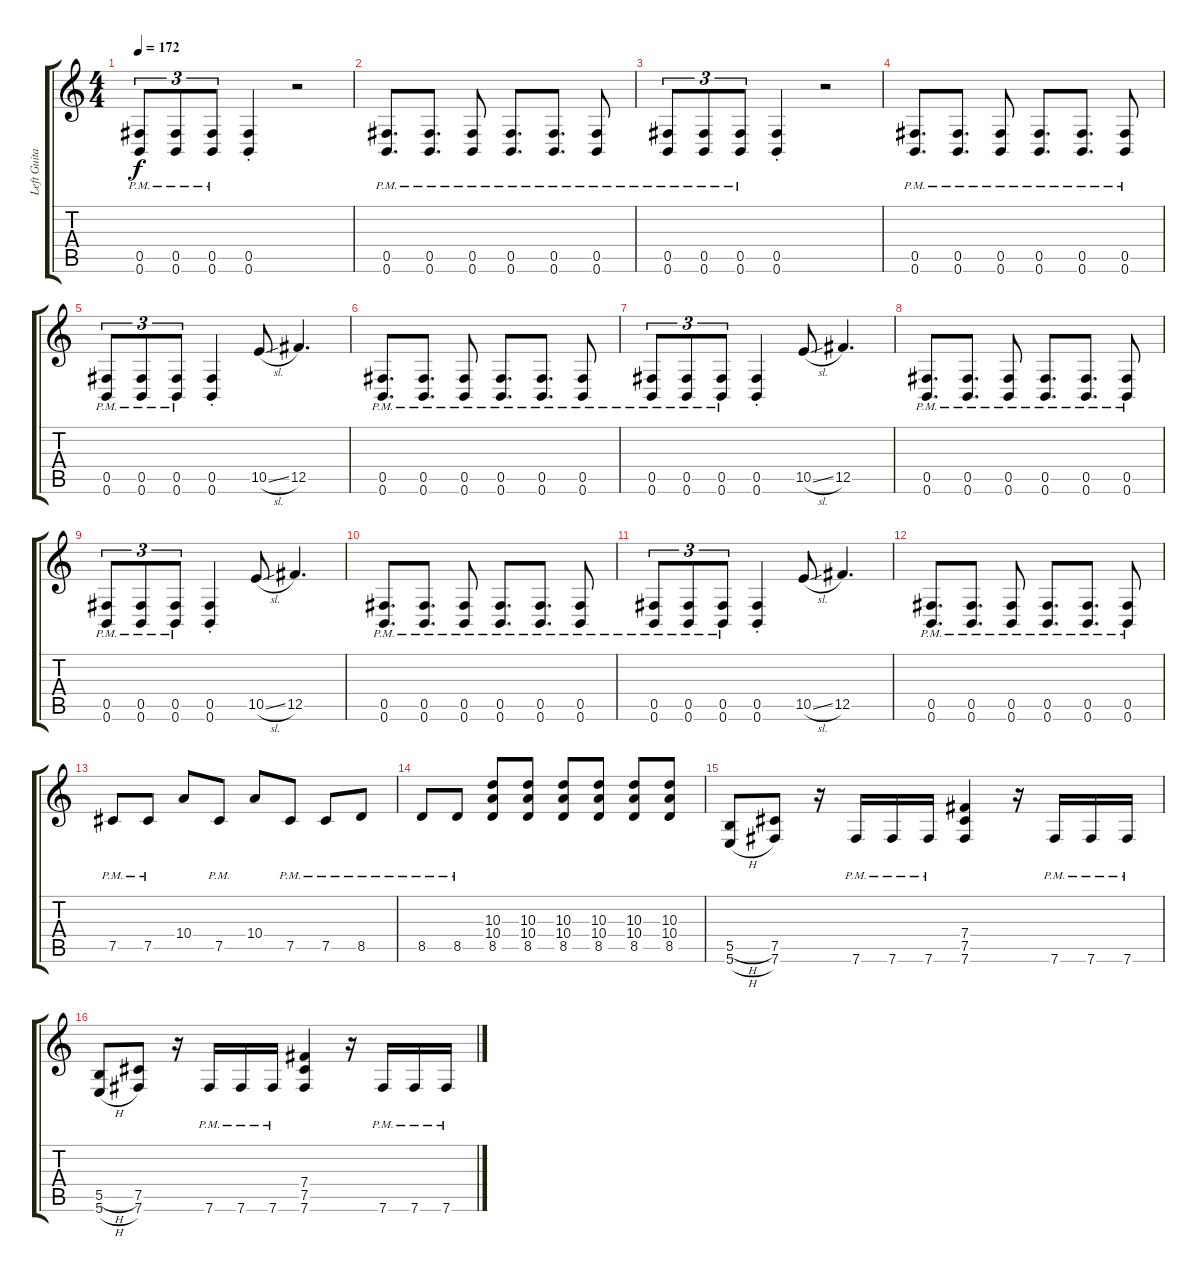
\track ("Left Guitar" "Left Guita") {instrument distortionguitar}
\staff {score tabs}
\tuning (Db4 Ab3 E3 B2 Gb2 B1) {hide}
\ts (4 4)
\tempo 172
\clef g2
\ks c
(0.5{pm} 0.6{pm}).8{tu (3 2) dy f} (0.5{pm} 0.6{pm}).8{tu (3 2)} (0.5{pm} 0.6{pm}).8{tu (3 2)} (0.5{st} 0.6).4 r.2 |
(0.5{pm} 0.6{pm}).8{d} (0.5{pm} 0.6{pm}).8{d} (0.5{pm} 0.6{pm}).8 (0.5{pm} 0.6{pm}).8{d} (0.5{pm} 0.6{pm}).8{d} (0.5{pm} 0.6{pm}).8 |
(0.5{pm} 0.6{pm}).8{tu (3 2)} (0.5{pm} 0.6{pm}).8{tu (3 2)} (0.5{pm} 0.6{pm}).8{tu (3 2)} (0.5{st} 0.6).4 r.2 |
(0.5{pm} 0.6{pm}).8{d} (0.5{pm} 0.6{pm}).8{d} (0.5{pm} 0.6{pm}).8 (0.5{pm} 0.6{pm}).8{d} (0.5{pm} 0.6{pm}).8{d} (0.5{pm} 0.6{pm}).8 |
(0.5{pm} 0.6{pm}).8{tu (3 2)} (0.5{pm} 0.6{pm}).8{tu (3 2)} (0.5{pm} 0.6{pm}).8{tu (3 2)} (0.5{st} 0.6).4 10.5{sl}.8 12.5.4{d} |
(0.5{pm} 0.6{pm}).8{d} (0.5{pm} 0.6{pm}).8{d} (0.5{pm} 0.6{pm}).8 (0.5{pm} 0.6{pm}).8{d} (0.5{pm} 0.6{pm}).8{d} (0.5{pm} 0.6{pm}).8 |
(0.5{pm} 0.6{pm}).8{tu (3 2)} (0.5{pm} 0.6{pm}).8{tu (3 2)} (0.5{pm} 0.6{pm}).8{tu (3 2)} (0.5{st} 0.6).4 10.5{sl}.8 12.5.4{d} |
(0.5{pm} 0.6{pm}).8{d} (0.5{pm} 0.6{pm}).8{d} (0.5{pm} 0.6{pm}).8 (0.5{pm} 0.6{pm}).8{d} (0.5{pm} 0.6{pm}).8{d} (0.5{pm} 0.6{pm}).8 |
(0.5{pm} 0.6{pm}).8{tu (3 2)} (0.5{pm} 0.6{pm}).8{tu (3 2)} (0.5{pm} 0.6{pm}).8{tu (3 2)} (0.5{st} 0.6).4 10.5{sl}.8 12.5.4{d} |
(0.5{pm} 0.6{pm}).8{d} (0.5{pm} 0.6{pm}).8{d} (0.5{pm} 0.6{pm}).8 (0.5{pm} 0.6{pm}).8{d} (0.5{pm} 0.6{pm}).8{d} (0.5{pm} 0.6{pm}).8 |
(0.5{pm} 0.6{pm}).8{tu (3 2)} (0.5{pm} 0.6{pm}).8{tu (3 2)} (0.5{pm} 0.6{pm}).8{tu (3 2)} (0.5{st} 0.6).4 10.5{sl}.8 12.5.4{d} |
(0.5{pm} 0.6{pm}).8{d} (0.5{pm} 0.6{pm}).8{d} (0.5{pm} 0.6{pm}).8 (0.5{pm} 0.6{pm}).8{d} (0.5{pm} 0.6{pm}).8{d} (0.5{pm} 0.6{pm}).8 |
7.5{pm}.8 7.5{pm}.8 10.4.8 7.5{pm}.8 10.4.8 7.5{pm}.8 7.5{pm}.8 8.5{pm}.8 |
8.5{pm}.8 8.5{pm}.8 (10.3 10.4 8.5).8 (10.3 10.4 8.5).8 (10.3 10.4 8.5).8 (10.3 10.4 8.5).8 (10.3 10.4 8.5).8 (10.3 10.4 8.5).8 |
(5.5{h} 5.6{h}).8 (7.5 7.6).8 r.16 7.6{pm}.16 7.6{pm}.16 7.6{pm}.16 (7.4 7.5 7.6).4 r.16 7.6{pm}.16 7.6{pm}.16 7.6{pm}.16 |
(5.5{h} 5.6{h}).8 (7.5 7.6).8 r.16 7.6{pm}.16 7.6{pm}.16 7.6{pm}.16 (7.4 7.5 7.6).4 r.16 7.6{pm}.16 7.6{pm}.16 7.6{pm}.16
